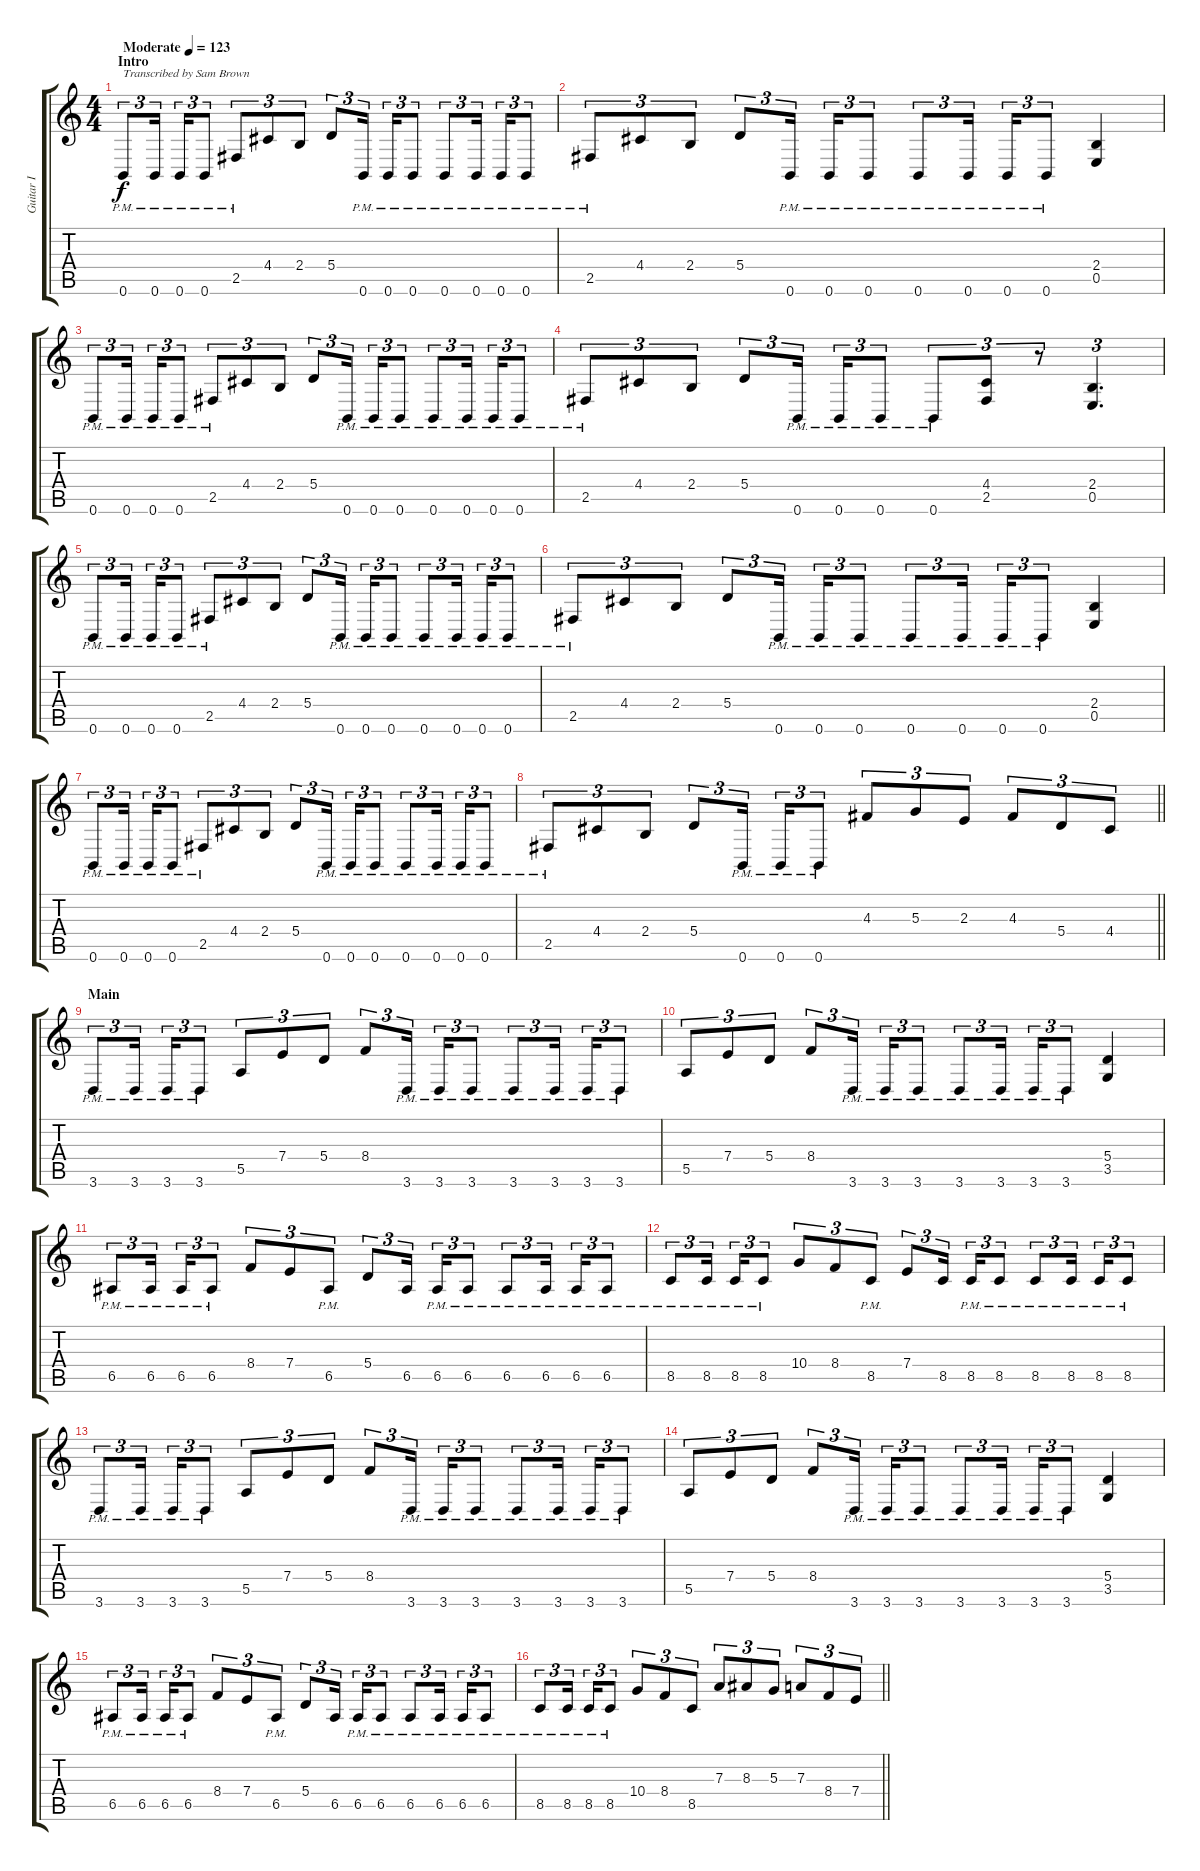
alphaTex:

\track ("Guitar I" "Guitar I") {instrument distortionguitar}
\staff {score tabs}
\tuning (B3 Gb3 D3 A2 E2 B1) {hide}
\ts (4 4)
\section ("" "Intro")
\tempo (123 "Moderate")
\clef g2
\ks c
0.6{pm}.8{tu (3 2) txt "Transcribed by Sam Brown" dy f instrument distortionguitar} 0.6{pm}.16{tu (3 2) beam splitsecondary} 0.6{pm}.16{tu (3 2)} 0.6{pm}.8{tu (3 2)} 2.5{pm}.8{tu (3 2)} 4.4.8{tu (3 2)} 2.4.8{tu (3 2)} 5.4.8{tu (3 2)} 0.6{pm}.16{tu (3 2) beam splitsecondary} 0.6{pm}.16{tu (3 2)} 0.6{pm}.8{tu (3 2)} 0.6{pm}.8{tu (3 2)} 0.6{pm}.16{tu (3 2) beam splitsecondary} 0.6{pm}.16{tu (3 2)} 0.6{pm}.8{tu (3 2)} |
2.5{pm}.8{tu (3 2)} 4.4.8{tu (3 2)} 2.4.8{tu (3 2)} 5.4.8{tu (3 2)} 0.6{pm}.16{tu (3 2) beam splitsecondary} 0.6{pm}.16{tu (3 2)} 0.6{pm}.8{tu (3 2)} 0.6{pm}.8{tu (3 2)} 0.6{pm}.16{tu (3 2) beam splitsecondary} 0.6{pm}.16{tu (3 2)} 0.6{pm}.8{tu (3 2)} (2.4 0.5).4 |
0.6{pm}.8{tu (3 2)} 0.6{pm}.16{tu (3 2) beam splitsecondary} 0.6{pm}.16{tu (3 2)} 0.6{pm}.8{tu (3 2)} 2.5{pm}.8{tu (3 2)} 4.4.8{tu (3 2)} 2.4.8{tu (3 2)} 5.4.8{tu (3 2)} 0.6{pm}.16{tu (3 2) beam splitsecondary} 0.6{pm}.16{tu (3 2)} 0.6{pm}.8{tu (3 2)} 0.6{pm}.8{tu (3 2)} 0.6{pm}.16{tu (3 2) beam splitsecondary} 0.6{pm}.16{tu (3 2)} 0.6{pm}.8{tu (3 2)} |
2.5{pm}.8{tu (3 2)} 4.4.8{tu (3 2)} 2.4.8{tu (3 2)} 5.4.8{tu (3 2)} 0.6{pm}.16{tu (3 2) beam splitsecondary} 0.6{pm}.16{tu (3 2)} 0.6{pm}.8{tu (3 2)} 0.6{pm}.8{tu (3 2)} (4.4 2.5).8{tu (3 2)} r.8{tu (3 2)} (2.4 0.5).4{d tu (3 2)} |
0.6{pm}.8{tu (3 2)} 0.6{pm}.16{tu (3 2) beam splitsecondary} 0.6{pm}.16{tu (3 2)} 0.6{pm}.8{tu (3 2)} 2.5{pm}.8{tu (3 2)} 4.4.8{tu (3 2)} 2.4.8{tu (3 2)} 5.4.8{tu (3 2)} 0.6{pm}.16{tu (3 2) beam splitsecondary} 0.6{pm}.16{tu (3 2)} 0.6{pm}.8{tu (3 2)} 0.6{pm}.8{tu (3 2)} 0.6{pm}.16{tu (3 2) beam splitsecondary} 0.6{pm}.16{tu (3 2)} 0.6{pm}.8{tu (3 2)} |
2.5{pm}.8{tu (3 2)} 4.4.8{tu (3 2)} 2.4.8{tu (3 2)} 5.4.8{tu (3 2)} 0.6{pm}.16{tu (3 2) beam splitsecondary} 0.6{pm}.16{tu (3 2)} 0.6{pm}.8{tu (3 2)} 0.6{pm}.8{tu (3 2)} 0.6{pm}.16{tu (3 2) beam splitsecondary} 0.6{pm}.16{tu (3 2)} 0.6{pm}.8{tu (3 2)} (2.4 0.5).4 |
0.6{pm}.8{tu (3 2)} 0.6{pm}.16{tu (3 2) beam splitsecondary} 0.6{pm}.16{tu (3 2)} 0.6{pm}.8{tu (3 2)} 2.5{pm}.8{tu (3 2)} 4.4.8{tu (3 2)} 2.4.8{tu (3 2)} 5.4.8{tu (3 2)} 0.6{pm}.16{tu (3 2) beam splitsecondary} 0.6{pm}.16{tu (3 2)} 0.6{pm}.8{tu (3 2)} 0.6{pm}.8{tu (3 2)} 0.6{pm}.16{tu (3 2) beam splitsecondary} 0.6{pm}.16{tu (3 2)} 0.6{pm}.8{tu (3 2)} |
\barLineRight lightlight
2.5{pm}.8{tu (3 2)} 4.4.8{tu (3 2)} 2.4.8{tu (3 2)} 5.4.8{tu (3 2)} 0.6{pm}.16{tu (3 2) beam splitsecondary} 0.6{pm}.16{tu (3 2)} 0.6{pm}.8{tu (3 2)} 4.3.8{tu (3 2)} 5.3.8{tu (3 2)} 2.3.8{tu (3 2)} 4.3.8{tu (3 2)} 5.4.8{tu (3 2)} 4.4.8{tu (3 2)} |
\section ("" "Main")
3.6{pm}.8{tu (3 2)} 3.6{pm}.16{tu (3 2) beam splitsecondary} 3.6{pm}.16{tu (3 2)} 3.6{pm}.8{tu (3 2)} 5.5.8{tu (3 2)} 7.4.8{tu (3 2)} 5.4.8{tu (3 2)} 8.4.8{tu (3 2)} 3.6{pm}.16{tu (3 2) beam splitsecondary} 3.6{pm}.16{tu (3 2)} 3.6{pm}.8{tu (3 2)} 3.6{pm}.8{tu (3 2)} 3.6{pm}.16{tu (3 2) beam splitsecondary} 3.6{pm}.16{tu (3 2)} 3.6{pm}.8{tu (3 2)} |
5.5.8{tu (3 2)} 7.4.8{tu (3 2)} 5.4.8{tu (3 2)} 8.4.8{tu (3 2)} 3.6{pm}.16{tu (3 2) beam splitsecondary} 3.6{pm}.16{tu (3 2)} 3.6{pm}.8{tu (3 2)} 3.6{pm}.8{tu (3 2)} 3.6{pm}.16{tu (3 2) beam splitsecondary} 3.6{pm}.16{tu (3 2)} 3.6{pm}.8{tu (3 2)} (5.4 3.5).4 |
6.5{pm}.8{tu (3 2)} 6.5{pm}.16{tu (3 2) beam splitsecondary} 6.5{pm}.16{tu (3 2)} 6.5{pm}.8{tu (3 2)} 8.4.8{tu (3 2)} 7.4.8{tu (3 2)} 6.5{pm}.8{tu (3 2)} 5.4.8{tu (3 2)} 6.5.16{tu (3 2) beam splitsecondary} 6.5{pm}.16{tu (3 2)} 6.5{pm}.8{tu (3 2)} 6.5{pm}.8{tu (3 2)} 6.5{pm}.16{tu (3 2) beam splitsecondary} 6.5{pm}.16{tu (3 2)} 6.5{pm}.8{tu (3 2)} |
8.5{pm}.8{tu (3 2)} 8.5{pm}.16{tu (3 2) beam splitsecondary} 8.5{pm}.16{tu (3 2)} 8.5{pm}.8{tu (3 2)} 10.4.8{tu (3 2)} 8.4.8{tu (3 2)} 8.5{pm}.8{tu (3 2)} 7.4.8{tu (3 2)} 8.5.16{tu (3 2) beam splitsecondary} 8.5{pm}.16{tu (3 2)} 8.5{pm}.8{tu (3 2)} 8.5{pm}.8{tu (3 2)} 8.5{pm}.16{tu (3 2) beam splitsecondary} 8.5{pm}.16{tu (3 2)} 8.5{pm}.8{tu (3 2)} |
3.6{pm}.8{tu (3 2)} 3.6{pm}.16{tu (3 2) beam splitsecondary} 3.6{pm}.16{tu (3 2)} 3.6{pm}.8{tu (3 2)} 5.5.8{tu (3 2)} 7.4.8{tu (3 2)} 5.4.8{tu (3 2)} 8.4.8{tu (3 2)} 3.6{pm}.16{tu (3 2) beam splitsecondary} 3.6{pm}.16{tu (3 2)} 3.6{pm}.8{tu (3 2)} 3.6{pm}.8{tu (3 2)} 3.6{pm}.16{tu (3 2) beam splitsecondary} 3.6{pm}.16{tu (3 2)} 3.6{pm}.8{tu (3 2)} |
5.5.8{tu (3 2)} 7.4.8{tu (3 2)} 5.4.8{tu (3 2)} 8.4.8{tu (3 2)} 3.6{pm}.16{tu (3 2) beam splitsecondary} 3.6{pm}.16{tu (3 2)} 3.6{pm}.8{tu (3 2)} 3.6{pm}.8{tu (3 2)} 3.6{pm}.16{tu (3 2) beam splitsecondary} 3.6{pm}.16{tu (3 2)} 3.6{pm}.8{tu (3 2)} (5.4 3.5).4 |
6.5{pm}.8{tu (3 2)} 6.5{pm}.16{tu (3 2) beam splitsecondary} 6.5{pm}.16{tu (3 2)} 6.5{pm}.8{tu (3 2)} 8.4.8{tu (3 2)} 7.4.8{tu (3 2)} 6.5{pm}.8{tu (3 2)} 5.4.8{tu (3 2)} 6.5.16{tu (3 2) beam splitsecondary} 6.5{pm}.16{tu (3 2)} 6.5{pm}.8{tu (3 2)} 6.5{pm}.8{tu (3 2)} 6.5{pm}.16{tu (3 2) beam splitsecondary} 6.5{pm}.16{tu (3 2)} 6.5{pm}.8{tu (3 2)} |
\barLineRight lightlight
8.5{pm}.8{tu (3 2)} 8.5{pm}.16{tu (3 2) beam splitsecondary} 8.5{pm}.16{tu (3 2)} 8.5{pm}.8{tu (3 2)} 10.4.8{tu (3 2)} 8.4.8{tu (3 2)} 8.5.8{tu (3 2)} 7.3.8{tu (3 2)} 8.3.8{tu (3 2)} 5.3.8{tu (3 2)} 7.3.8{tu (3 2)} 8.4.8{tu (3 2)} 7.4.8{tu (3 2)}
